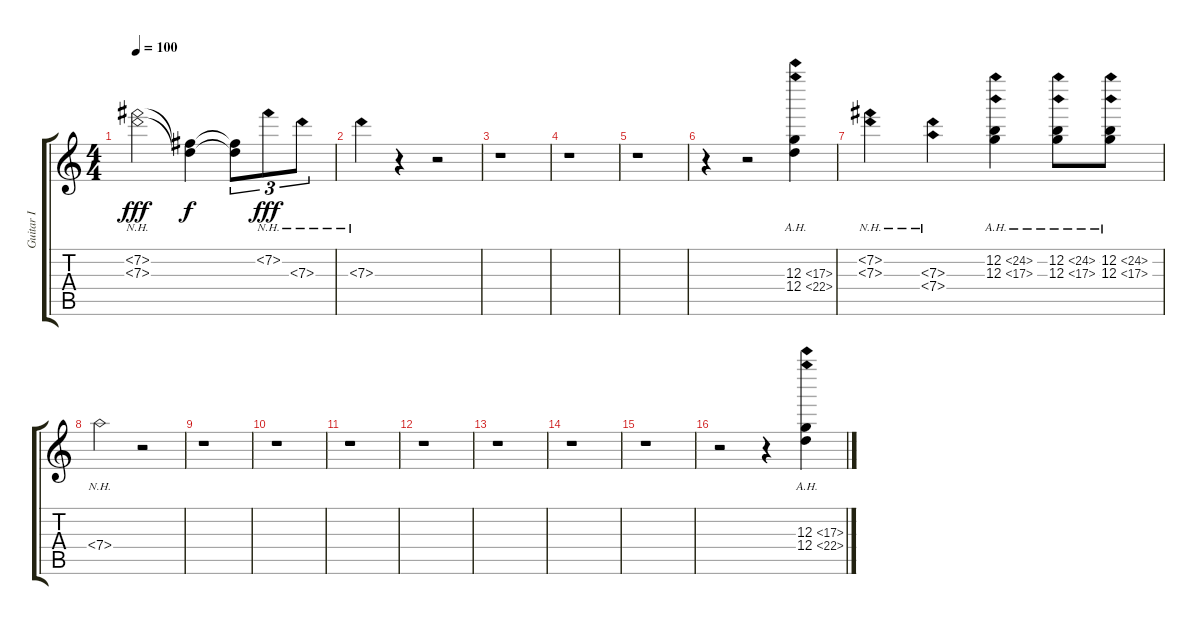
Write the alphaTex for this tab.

\track ("Guitar I" "Guitar I") {instrument electricguitarclean}
\staff {score tabs}
\tuning (E4 B3 G3 D3 A2 E2) {hide}
\ts (4 4)
\tempo 100
\clef g2
\ks c
(7.2{nh} 7.3{nh}).2{dy fff} (7.2{t} 7.3{t}).4{dy f} (7.2{t} 7.3{t}).8{tu (3 2)} 7.2{nh}.8{tu (3 2) dy fff} 7.3{nh}.8{tu (3 2)} |
7.3{nh}.4 r.4 r.2 |
r.1 |
r.1 |
r.1 |
r.4 r.2 (12.3{ah 5} 12.4{ah 10}).4 |
(7.2{nh} 7.3{nh}).4 (7.3{nh} 7.4{nh}).4 (12.2{ah 12} 12.3{ah 5}).4 (12.2{ah 12} 12.3{ah 5}).8 (12.2{ah 12} 12.3{ah 5}).8 |
7.4{nh}.2 r.2 |
r.1 |
r.1 |
r.1 |
r.1 |
r.1 |
r.1 |
r.1 |
r.2 r.4 (12.3{ah 5} 12.4{ah 10}).4
